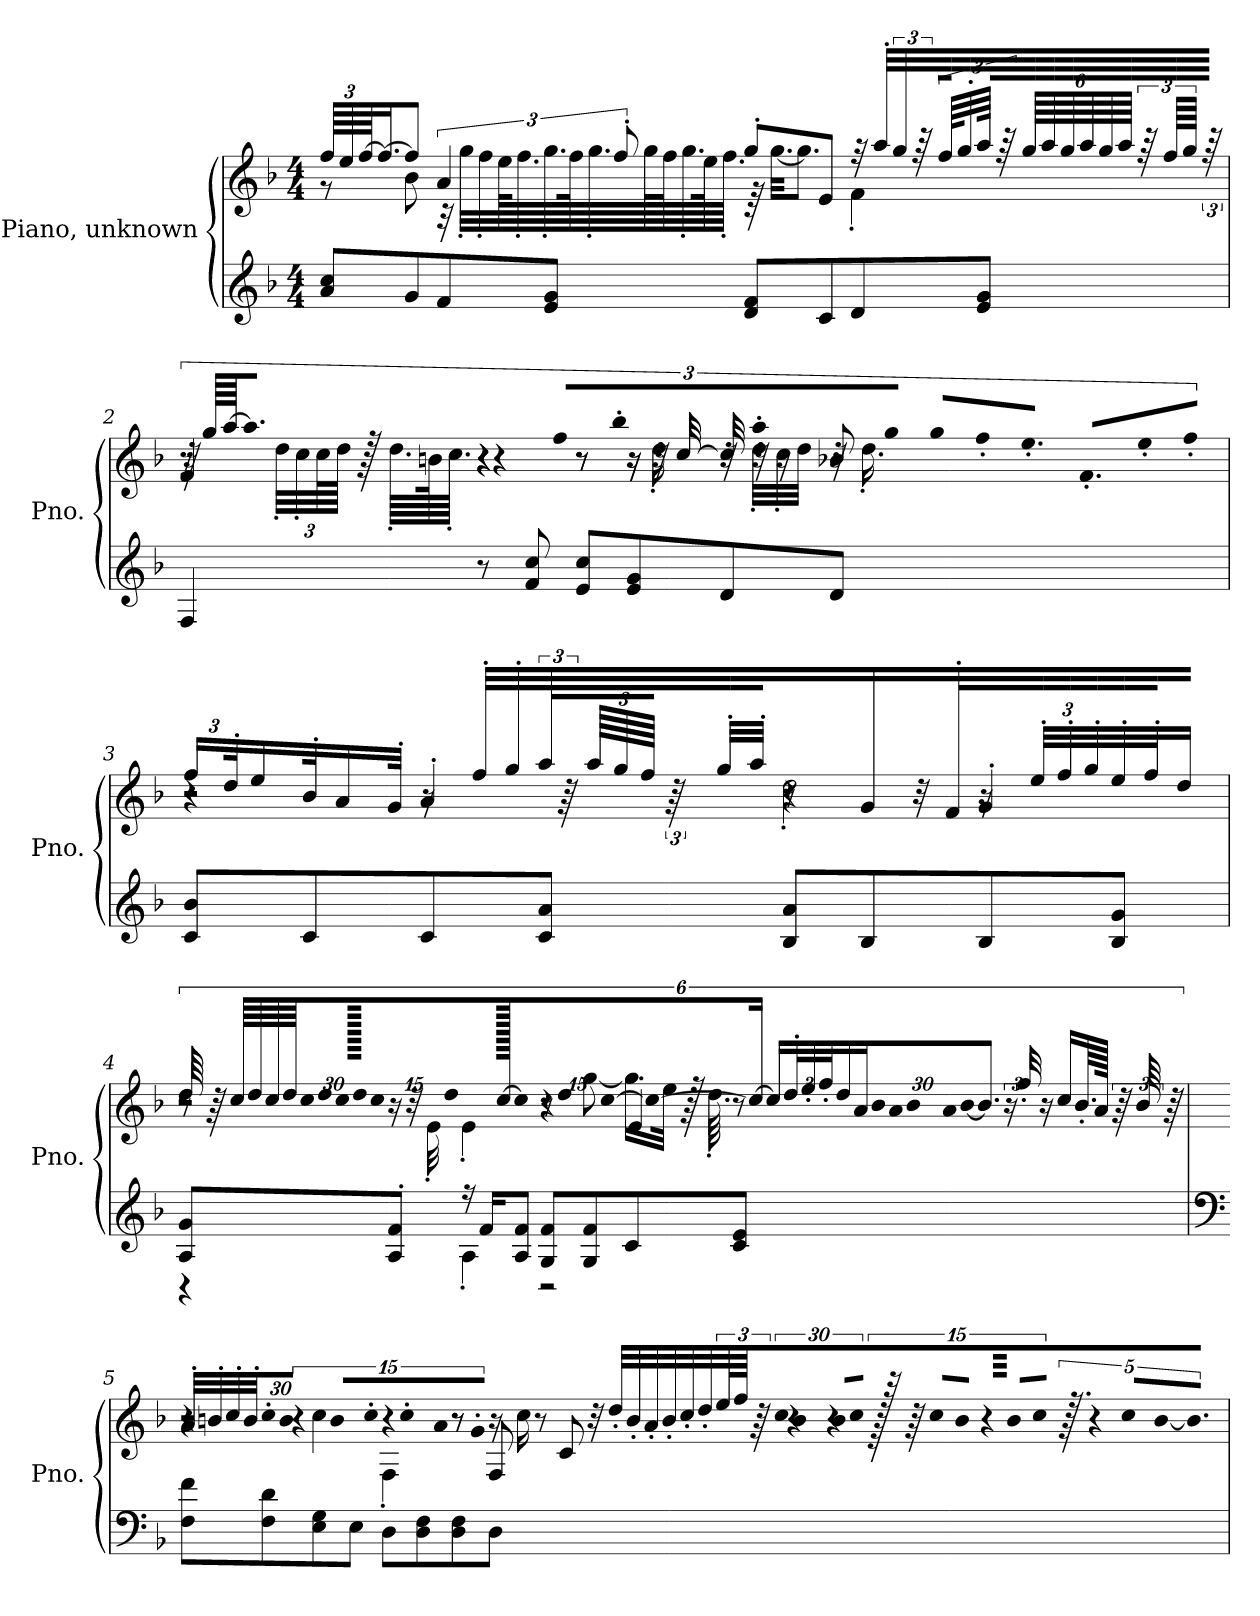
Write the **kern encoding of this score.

**kern	**kern
*part1	*part1
*staff2	*staff1
*I"Piano, unknown	*
*I'Pno.	*
*clefG2	*clefG2
*k[b-]	*k[b-]
*M4/4	*M4/4
*MM120	*MM120
*	*Xbrackettup
=1	=1
*	*^
8a/ 8cc/L	96ff/LLLL	8r
.	96ee/	.
.	[96ff/JJ	.
.	16.ff/J_	.
8g/	8ff/J]	8b-\
*	*brackettup	*
8f/	6a/	32r
.	.	32gg'\LLL
.	.	32ff'\
.	.	128ee\KL
.	.	64.ff'\
8e/ 8g/J	.	64.gg'\
.	.	128ff\K
.	.	64.gg'\
.	12ff'/	.
.	.	128gg\L
.	.	128ff\J
.	.	64.gg'\
.	.	128ee\K
.	.	64.ff'\JJJJ
8d/ 8f/L	8gg'/L	64r
.	.	[32.gg\KKL
.	.	8.gg\J]
8c/	8e/J	.
8d/	32r	4f'\
.	32aa'/LLL	.
.	48gg/JJJ	.
.	96r	.
.	96ff/KLLL	.
.	48gg'/	.
8e/ 8g/J	96aa/JJJk	.
.	96r	.
.	96gg/LLLL	.
*	*Xbrackettup	*
.	96aa/	.
.	96gg/	.
.	96aa/	.
*	*brackettup	*
.	96gg/	.
.	96aa/JJJJ	.
.	96r	.
.	96ff/LLLL	.
.	96gg/JJJJ	.
.	96r	.
!!LO:LB:g=z
=2	=2	=2
*	*	*^
4F/	96r	8r	4f/
.	96gg/LLLL	.	.
.	[96aa/JJ	.	.
.	16.aa/JJ]	.	.
*	*	*Xbrackettup	*
.	8r	48dd'\LLL	.
.	.	48cc'\	.
.	.	96cc\L	.
.	.	96dd\JJJJ	.
.	.	128r	.
.	.	64.dd'\LLLL	.
.	.	128bn\K	.
.	.	64.cc'\JJJJ	.
8r	8ff/L	4r	4r
8f/ 8cc/	32bb-'/LL	.	.
.	32aa'/J	.	.
.	16gg/JJ	.	.
8e/ 8cc/L	8gg/L	8r	8r
8e/ 8g/	32ff'/KL	16r	16r
.	16.ee'/JJ	.	.
.	.	16dd'\	32r
.	.	.	[32cc/
8d/	8.f'/L	32r	32cc/]
.	.	32dd'\LLL	32r
.	.	32cc'\	16r
.	.	32dd\JJJ	.
8d/J	.	32r	8b-X/
.	.	16.dd'\	.
.	32ee'/LL	.	.
.	32ff'/JJJ	.	.
!!LO:LB:g=z	!!	!!
=3	=3	=3	=3
8c/ 8b-/L	24ff/LL	2r	4r
.	48dd'/K	.	.
.	16ee/	.	.
8c/	32b-'/K	.	.
.	16a/	.	.
.	32g'/JJk	.	.
8c/	16r	.	4a'/
.	32ff'/LLL	.	.
.	32gg'/	.	.
*	*brackettup	*	*
8c/ 8a/J	96aa/JJJk	.	.
.	96r	.	.
.	96aa/LLLL	.	.
.	96gg/	.	.
.	96ff/JJJJ	.	.
.	96r	.	.
.	32gg'/LLL	.	.
.	32aa'/JJJ	.	.
8B-/ 8a/L	8r	2dd'\	4r
8B-/	16g/	.	.
.	32r	.	.
.	32f'/	.	.
8B-/	16r	.	4g'/
*	*Xbrackettup	*	*
.	48ee'/LLL	.	.
.	48ff'/	.	.
.	48gg'/	.	.
8B-/ 8g/J	32ee'/	.	.
.	32ff'/J	.	.
.	16dd/JJ	.	.
!!LO:LB:g=z	!!	!!
=4	=4	=4	=4
*^	*	*	*
*	*	*brackettup	*	*
8A/ 8g/L	4r	96dd/	8r	2r
.	.	96r	.	.
.	.	96cc/LLLL	.	.
*	*	*Xbrackettup	*	*
.	.	96dd/	.	.
.	.	96cc/	.	.
.	.	96dd/	.	.
!	!	!LO:N:vis=256	!	!
.	.	1920%17cc/L	.	.
!	!	!LO:N:vis=256	!	!
.	.	1920%17dd/	.	.
!	!	!LO:N:vis=256	!	!
.	.	1920%17cc/J	.	.
!	!	!LO:N:vis=64	!	!
.	.	960%17dd/	.	.
.	.	1920ryy	.	.
!	!	!LO:N:vis=256	!	!
.	.	1920%17cc/L	.	.
!	!	!LO:N:vis=256	!	!
.	.	1920%17dd/J	.	.
8A/' 8f/'J	.	[1920cc/	16r	.
.	.	1920%23cc/]	.	.
.	.	80dd/	.	.
.	.	[80cc/J	.	.
.	.	40cc/J_	.	.
.	.	16cc/JJ_	32r	.
.	.	.	32e'\	.
16r	4A'\	16cc/LL]	4e'\	.
16f/KL	.	48dd'/L	.	.
.	.	48ee'/	.	.
.	.	48ff'/J	.	.
8A/ 8f/J	.	16dd/	.	.
.	.	16a/	.	.
!	!	!LO:N:vis=256	!	!
8G/ 8f/L	2r	1920%17b-/LLL	8r	4r
!	!	!LO:N:vis=256	!	!
.	.	1920%17a/J	.	.
!	!	!LO:N:vis=64	!	!
.	.	960%17b-/	.	.
.	.	1920ryy	.	.
!	!	!LO:N:vis=256	!	!
.	.	1920%17a/K	.	.
!	!	!LO:N:vis=64	!	!
.	.	[960%17b-/JJJ	.	.
.	.	8.b-/J]	.	.
8G/ 8f/	.	.	[8gg\	.
*	*	*brackettup	*	*
8c/	.	24r	16gg\LL]	4e'/
.	.	48ff'/	.	.
.	.	16r	32ee\JJk	.
.	.	.	128r	.
.	.	.	64.dd'\	.
8c/ 8e/J	.	16cc/LL	8r	.
.	.	64.b-'/LL	.	.
.	.	128a/JJJJk	.	.
.	.	96r	.	.
.	.	96b-/	.	.
.	.	96r	.	.
*v	*v	*	*	*
!!LO:LB:g=z	!!	!!
=5	=5	=5	=5
*clefF4	*	*	*
8F\ 8f\L	32a'/LLL	4r	2r
.	32bn'/	.	.
.	32cc'/	.	.
.	32b'/	.	.
!	!LO:N:vis=64	!	!
8F\ 8d\	960%17cc'/L	.	.
!	!LO:N:vis=64	!	!
.	960%17b/JJJJ	.	.
.	1920ryy	.	.
!	!LO:N:vis=128	!	!
.	1920%17r	.	.
!	!LO:N:vis=256	!	!
.	1920%17b/KLLLL	.	.
!	!LO:N:vis=64	!	!
.	960%17cc'/	.	.
!	!LO:N:vis=64	!	!
.	960%17cc'/	.	.
!	!LO:N:vis=64	!	!
.	960%17a/	.	.
.	1920ryy	.	.
!	!LO:N:vis=64	!	!
.	960%17g'/JJJJ	.	.
8E\ 8G\	8r	4cc\	.
8E\J	8c/	.	.
8D\L	32r	4F'\	4r
.	32dd'/LLL	.	.
.	32b'/	.	.
.	32a'/	.	.
8D\ 8F\	32b'/	.	.
.	32cc'/	.	.
.	32dd'/	.	.
.	96ee/L	.	.
.	96ff/JJJJ	.	.
.	96r	.	.
!	!LO:N:vis=256	!	!
8D\ 8F\	1920%17cc/	8r	8r
!	!LO:N:vis=128	!	!
.	1920%17r	.	.
!	!LO:N:vis=64	!	!
.	960%17b/	.	.
.	1920ryy	.	.
!	!LO:N:vis=128	!	!
.	1920%17r	.	.
!	!LO:N:vis=256	!	!
.	1920%17b/LLLLL	.	.
!	!LO:N:vis=256	!	!
.	1920%17cc/JJJJJ	.	.
.	1920r	.	.
.	120r	.	.
!	!LO:N:vis=256	!	!
.	1920%17cc/LLLLL	.	.
!	!LO:N:vis=256	!	!
.	1920%17b/JJJJJ	.	.
!	!LO:N:vis=64	!	!
.	960%17r	.	.
.	1920ryy	.	.
!	!LO:N:vis=256	!	!
.	1920%17b/LLLLL	.	.
!	!LO:N:vis=256	!	!
.	1920%17cc/JJJJJ	.	.
8D\J	160.r	16r	8F/
.	960r	.	.
.	96cc/LLLL	.	.
.	[96b/JJ	.	.
.	16.b/JJ]	.	.
.	.	16cc\	.
*	*v	*v	*v
=	=
*-	*-
